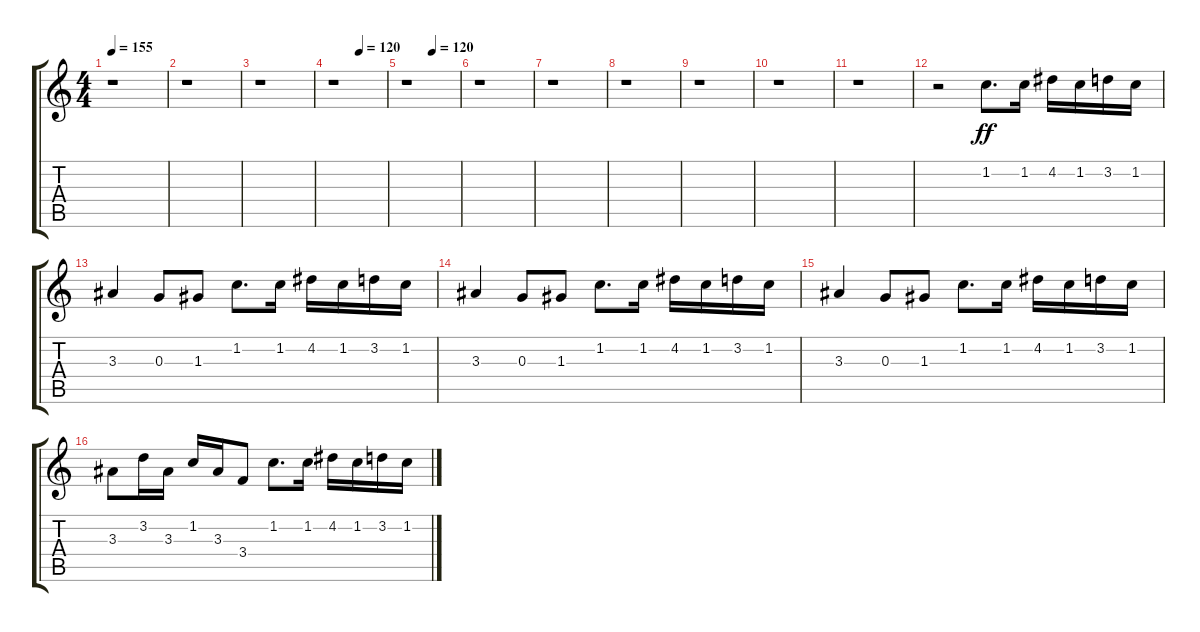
\track "" {instrument distortionguitar}
\staff {score tabs}
\tuning (E4 B3 G3 D3 A2 E2) {hide}
\ts (4 4)
\tempo 155
\clef g2
\ks c
r.1{dy ff} |
r.1 |
r.1 |
\tempo (120 0.5)
r.1 |
\tempo (120 0.5)
r.1 |
r.1 |
r.1 |
r.1 |
r.1 |
r.1 |
r.1 |
r.2 1.2.8{d} 1.2.16 4.2.16 1.2.16 3.2.16 1.2.16 |
3.3.4 0.3.8 1.3.8 1.2.8{d} 1.2.16 4.2.16 1.2.16 3.2.16 1.2.16 |
3.3.4 0.3.8 1.3.8 1.2.8{d} 1.2.16 4.2.16 1.2.16 3.2.16 1.2.16 |
3.3.4 0.3.8 1.3.8 1.2.8{d} 1.2.16 4.2.16 1.2.16 3.2.16 1.2.16 |
3.3.8 3.2.16 3.3.16 1.2.16 3.3.16 3.4.8 1.2.8{d} 1.2.16 4.2.16 1.2.16 3.2.16 1.2.16
